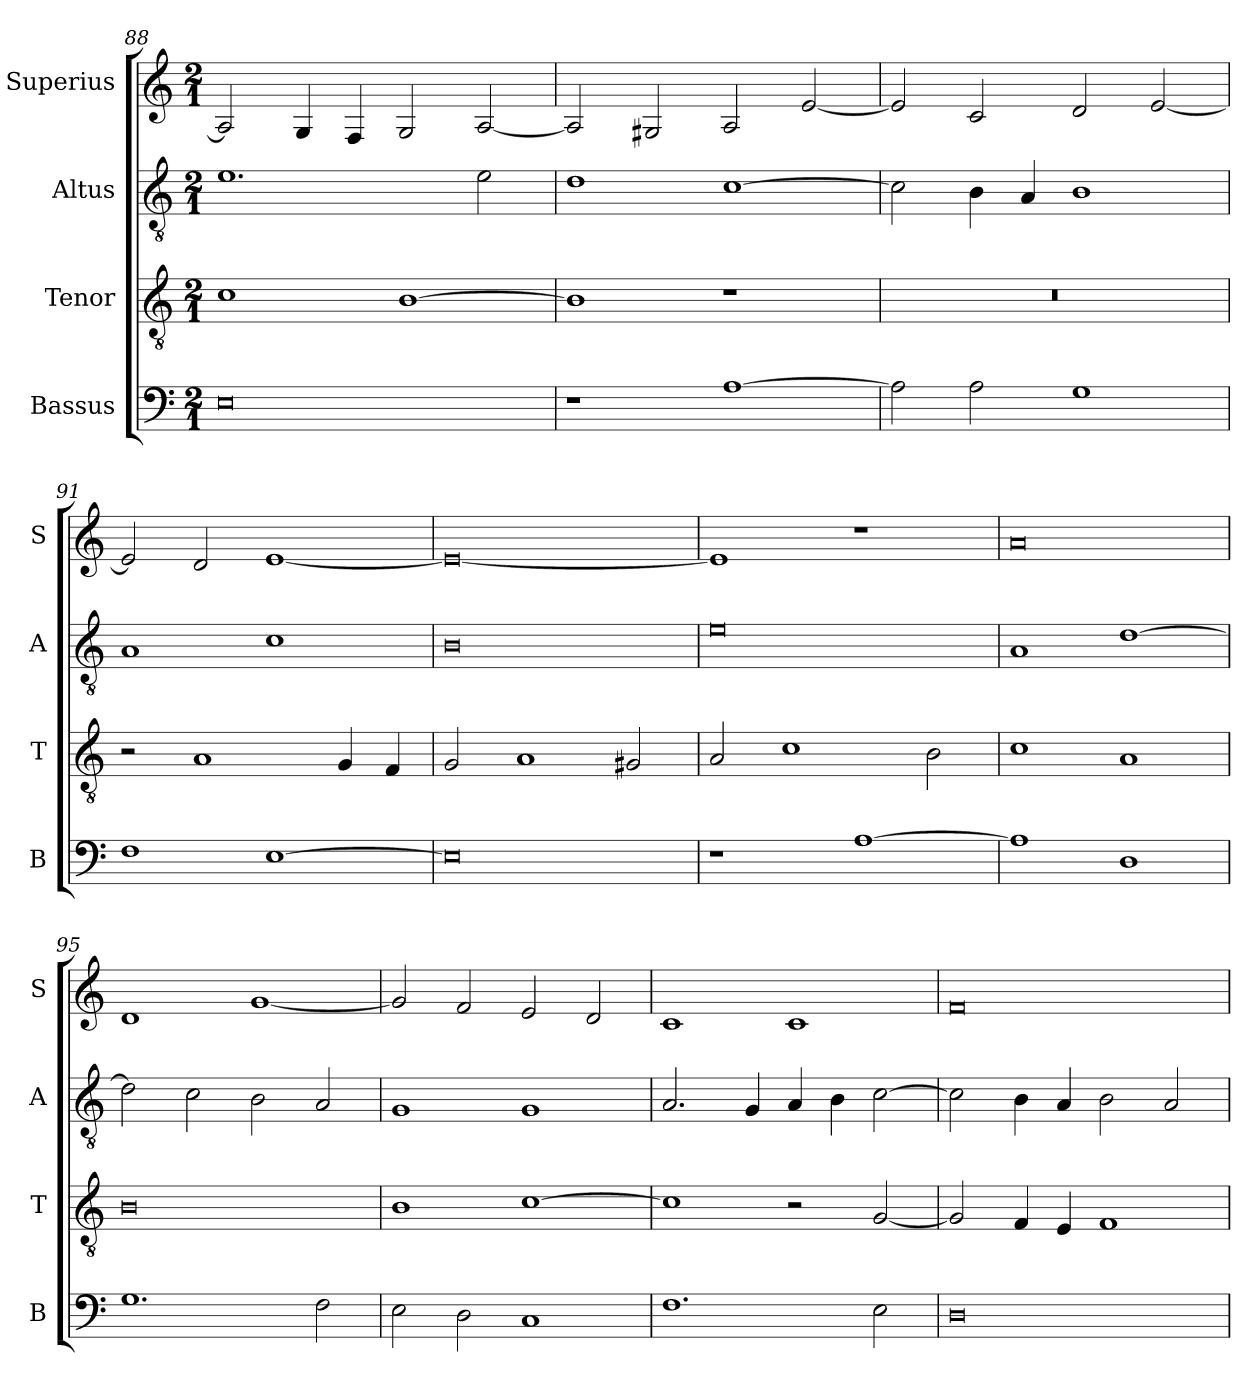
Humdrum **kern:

**kern	**kern	**kern	**kern
*part4	*part3	*part2	*part1
*staff4	*staff3	*staff2	*staff1
*I"Bassus	*I"Tenor	*I"Altus	*I"Superius
*I'B	*I'T	*I'A	*I'S
*clefF4	*clefGv2	*clefGv2	*clefG2
*k[]	*k[]	*k[]	*k[]
*C:	*C:	*C:	*C:
*M2/1	*M2/1	*M2/1	*M2/1
=88	=88	=88	=88
0E	1c	1.e	2A]
.	.	.	4G
.	.	.	4F
.	[1B	.	2G
.	.	2e	[2A
=89	=89	=89	=89
1r	1B]	1d	2A]
.	.	.	2G#X
[1A	1r	[1c	2A
.	.	.	[2e
=90	=90	=90	=90
2A]	0r	2c]	2e]
2A	.	4B	2c
.	.	4A	.
1G	.	1B	2d
.	.	.	[2e
=91	=91	=91	=91
1F	2r	1A	2e]
.	1A	.	2d
[1E	.	1c	[1e
.	4G	.	.
.	4F	.	.
=92	=92	=92	=92
0E]	2G	0B	0e_
.	1A	.	.
.	2G#X	.	.
=93	=93	=93	=93
1r	2A	0e	1e]
.	1c	.	.
[1A	.	.	1r
.	2B	.	.
=94	=94	=94	=94
1A]	1c	1A	0a
1D	1A	[1d	.
=95	=95	=95	=95
1.G	0B	2d]	1d
.	.	2c	.
.	.	2B	[1g
2F	.	2A	.
=96	=96	=96	=96
2E	1B	1G	2g]
2D	.	.	2f
1C	[1c	1G	2e
.	.	.	2d
=97	=97	=97	=97
1.F	1c]	2.A	1c
.	.	4G	.
.	2r	4A	1c
.	.	4B	.
2E	[2G	[2c	.
=98	=98	=98	=98
0D	2G]	2c]	0f
.	4F	4B	.
.	4E	4A	.
.	1F	2B	.
.	.	2A	.
=	=	=	=
*-	*-	*-	*-
